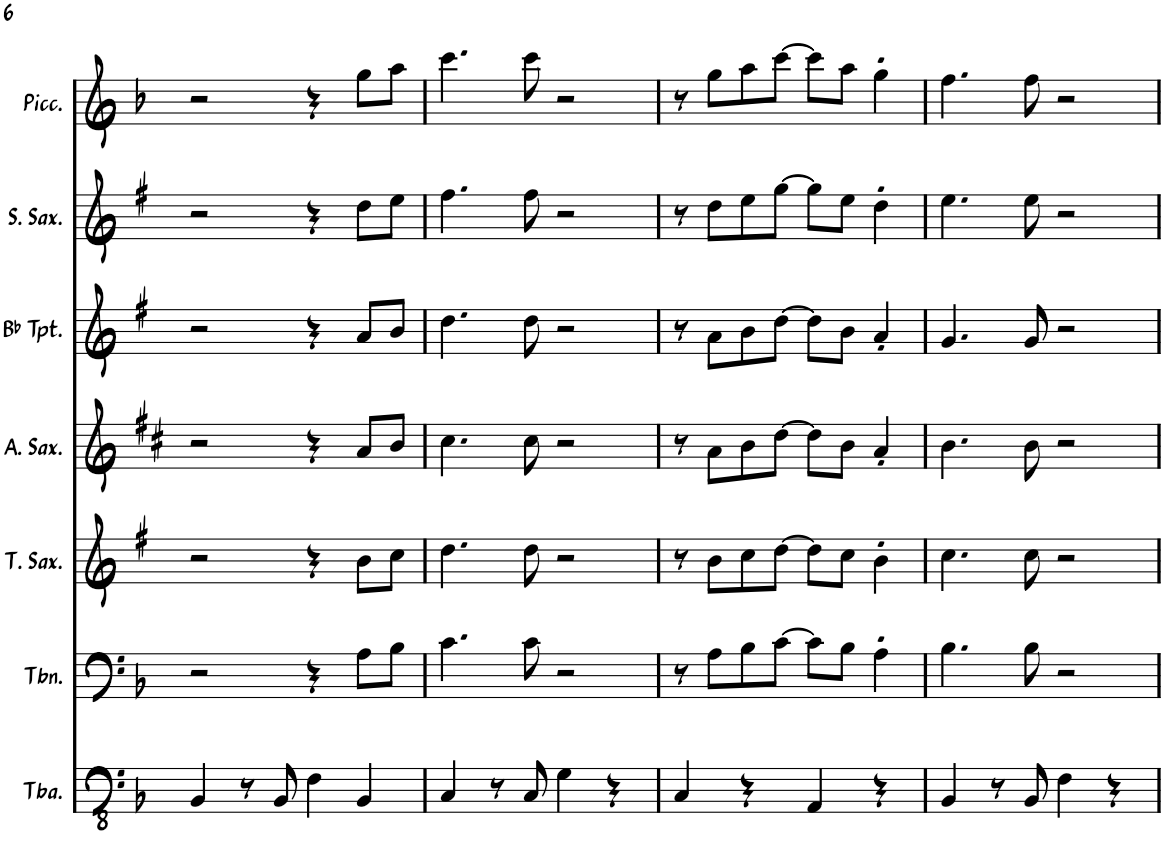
**kern	**kern	**kern	**kern	**kern	**kern	**kern
*part7	*part6	*part5	*part4	*part3	*part2	*part1
*staff7	*staff6	*staff5	*staff4	*staff3	*staff2	*staff1
*I"Tuba	*I"Trombone	*I"Tenor Saxophone	*I"Alto Saxophone	*I"Bb Trumpet	*I"Soprano Saxophone	*I"Piccolo
*I'Tba.	*I'Tbn.	*I'T. Sax.	*I'A. Sax.	*I'Bb Tpt.	*I'S. Sax.	*I'Picc.
!!LO:PB:g=z
*clefFv4	*clefF4	*clefG2	*clefG2	*clefG2	*clefG2	*clefG2
*	*	*Trd8c14	*Trd5c9	*Trd1c2	*Trd1c2	*Trd-7c-12
*k[b-]	*k[b-]	*k[f#]	*k[f#c#]	*k[f#]	*k[f#]	*k[b-]
*M4/4	*M4/4	*M4/4	*M4/4	*M4/4	*M4/4	*M4/4
=28	=28	=28	=28	=28	=28	=28
4BBB-/	2r	2r	2r	2r	2r	2r
8r	.	.	.	.	.	.
8BBB-/	.	.	.	.	.	.
4FF\	4r	4r	4r	4r	4r	4r
4BBB-/	8A\L	8b\L	8a/L	8a/L	8dd\L	8gg\L
.	8B-\J	8cc\J	8b/J	8b/J	8ee\J	8aa\J
=29	=29	=29	=29	=29	=29	=29
4CC/	4.c\	4.dd\	4.cc#\	4.dd\	4.ff#\	4.ccc\
8r	.	.	.	.	.	.
8CC/	8c\	8dd\	8cc#\	8dd\	8ff#\	8ccc\
4GG\	2r	2r	2r	2r	2r	2r
4r	.	.	.	.	.	.
=30	=30	=30	=30	=30	=30	=30
4CC/	8r	8r	8r	8r	8r	8r
.	8A\L	8b\L	8a\L	8a\L	8dd\L	8gg\L
4r	8B-\	8cc\	8b\	8b\	8ee\	8aa\
.	[8c\J	[8dd\J	[8dd\J	[8dd\J	[8gg\J	[8ccc\J
4AAA/	8c\L]	8dd\L]	8dd\L]	8dd\L]	8gg\L]	8ccc\L]
.	8B-\J	8cc\J	8b\J	8b\J	8ee\J	8aa\J
4r	4A'\	4b'\	4a'/	4a'/	4dd'\	4gg'\
=31	=31	=31	=31	=31	=31	=31
4BBB-/	4.B-\	4.cc\	4.b\	4.g/	4.ee\	4.ff\
8r	.	.	.	.	.	.
8BBB-/	8B-\	8cc\	8b\	8g/	8ee\	8ff\
4FF\	2r	2r	2r	2r	2r	2r
4r	.	.	.	.	.	.
=	=	=	=	=	=	=
*-	*-	*-	*-	*-	*-	*-
